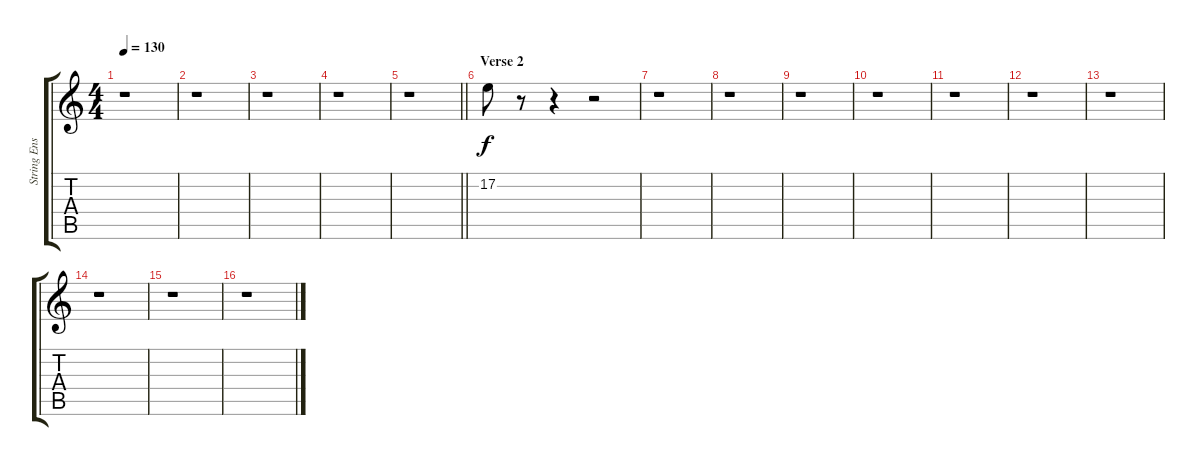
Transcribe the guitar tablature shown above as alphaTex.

\track ("String Ensemble 2" "String Ens") {instrument stringensemble2}
\staff {score tabs}
\tuning (E4 B3 G3 D3 A2 E2) {hide}
\ts (4 4)
\tempo 130
\clef g2
\ks c
r.1{dy f} |
r.1 |
r.1 |
r.1 |
\barLineRight lightlight
r.1 |
\section ("" "Verse 2")
17.2.8 r.8 r.4 r.2 |
r.1 |
r.1 |
r.1 |
r.1 |
r.1 |
r.1 |
r.1 |
r.1 |
r.1 |
r.1
